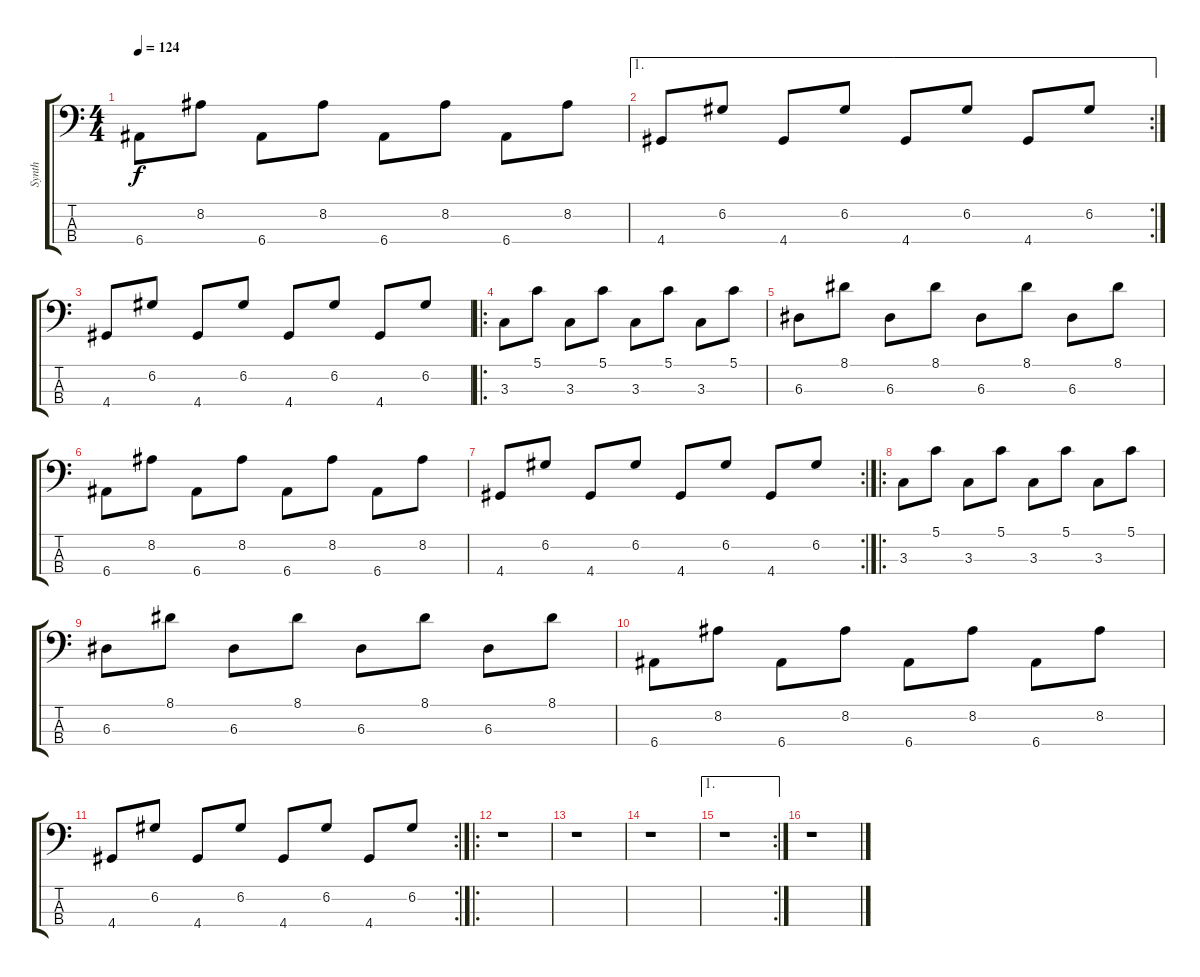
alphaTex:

\track ("Synth" "Synth") {instrument synthbass1}
\staff {score tabs}
\tuning (G2 D2 A1 E1) {hide}
\ts (4 4)
\tempo 124
\clef f4
\ks c
6.4.8{dy f} 8.2.8 6.4.8 8.2.8 6.4.8 8.2.8 6.4.8 8.2.8 |
\ae 1
\rc 2
4.4.8 6.2.8 4.4.8 6.2.8 4.4.8 6.2.8 4.4.8 6.2.8 |
4.4.8 6.2.8 4.4.8 6.2.8 4.4.8 6.2.8 4.4.8 6.2.8 |
\ro
3.3.8 5.1.8 3.3.8 5.1.8 3.3.8 5.1.8 3.3.8 5.1.8 |
6.3.8 8.1.8 6.3.8 8.1.8 6.3.8 8.1.8 6.3.8 8.1.8 |
6.4.8 8.2.8 6.4.8 8.2.8 6.4.8 8.2.8 6.4.8 8.2.8 |
\rc 2
4.4.8 6.2.8 4.4.8 6.2.8 4.4.8 6.2.8 4.4.8 6.2.8 |
\ro
3.3.8 5.1.8 3.3.8 5.1.8 3.3.8 5.1.8 3.3.8 5.1.8 |
6.3.8 8.1.8 6.3.8 8.1.8 6.3.8 8.1.8 6.3.8 8.1.8 |
6.4.8 8.2.8 6.4.8 8.2.8 6.4.8 8.2.8 6.4.8 8.2.8 |
\rc 2
4.4.8 6.2.8 4.4.8 6.2.8 4.4.8 6.2.8 4.4.8 6.2.8 |
\ro
r.1 |
r.1 |
r.1 |
\ae 1
\rc 2
r.1 |
r.1
